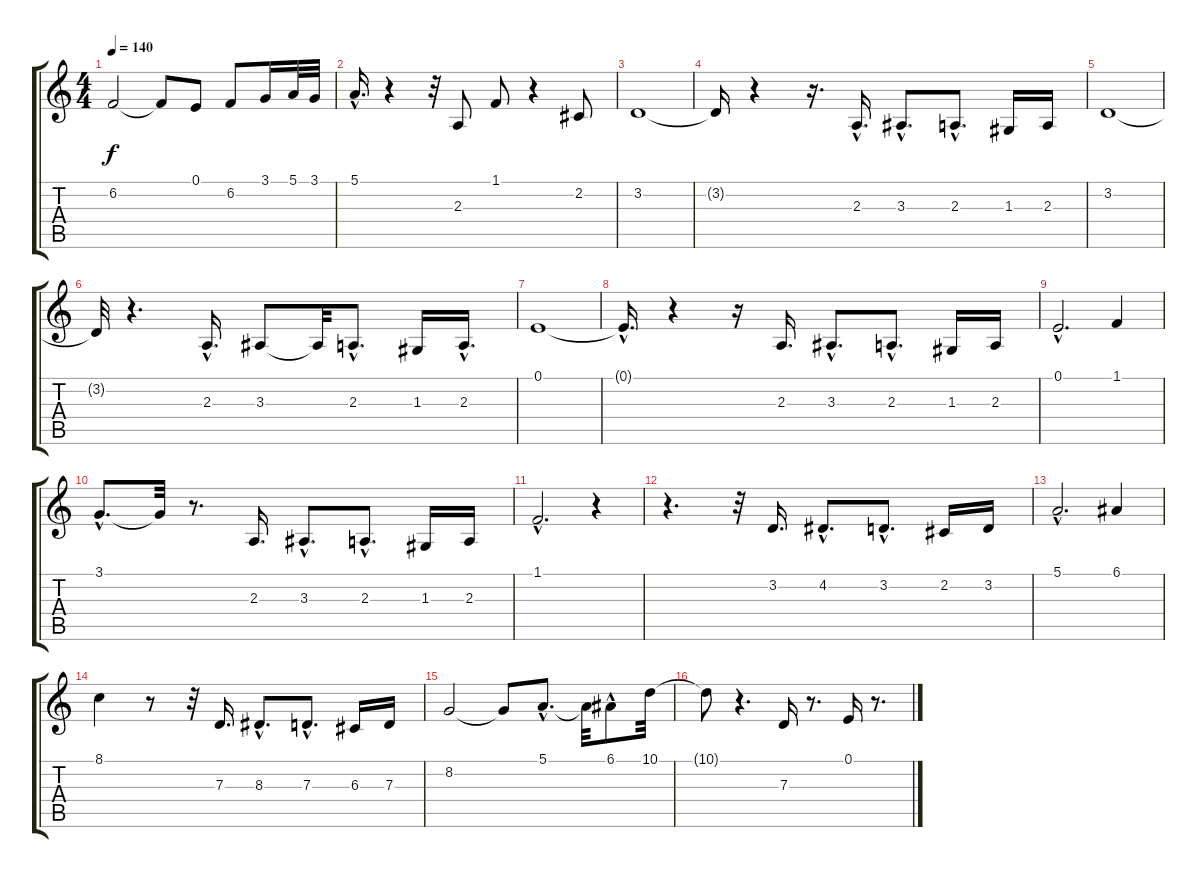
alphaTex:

\track "" {instrument altosax}
\staff {score tabs}
\tuning (E4 B3 G3 D3 A2 E2) {hide}
\ts (4 4)
\tempo 140
\clef g2
\ks c
6.2.2{dy f} 6.2{t}.8 0.1.8 6.2.8 3.1.16 5.1.32 3.1.32 |
5.1{hac}.16{d} r.4 r.32 2.3.8 1.1.8 r.4 2.2.8 |
3.2.1 |
3.2{t}.16 r.4 r.16{d} 2.3{hac}.16{d} 3.3{hac}.8{d} 2.3{hac}.8{d} 1.3.16 2.3.16 |
3.2.1 |
3.2{t}.32 r.4{d} 2.3{hac}.16{d} 3.3.8 3.3{t}.32 2.3{hac}.8{d} 1.3.16 2.3{hac}.16{d} |
0.1.1 |
0.1{hac t}.16{d} r.4 r.16 2.3.16{d} 3.3{hac}.8{d} 2.3{hac}.8{d} 1.3.16 2.3.16 |
0.1{hac}.2{d} 1.1.4 |
3.1{hac}.8{d} 3.1{t}.32 r.8{d} 2.3.16{d} 3.3{hac}.8{d} 2.3{hac}.8{d} 1.3.16 2.3.16 |
1.1{hac}.2{d} r.4 |
r.4{d} r.32 3.2.16{d} 4.2{hac}.8{d} 3.2{hac}.8{d} 2.2.16 3.2.16 |
5.1{hac}.2{d} 6.1.4 |
8.1.4 r.8 r.32 7.3.16{d} 8.3{hac}.8{d} 7.3{hac}.8{d} 6.3.16 7.3.16 |
8.2.2 8.2{t}.8 5.1{hac}.8{d} 5.1{t}.32 6.1{hac}.8 10.1.32 |
10.1{t}.8 r.4{d} 7.3.16 r.8{d} 0.1.16 r.8{d}
